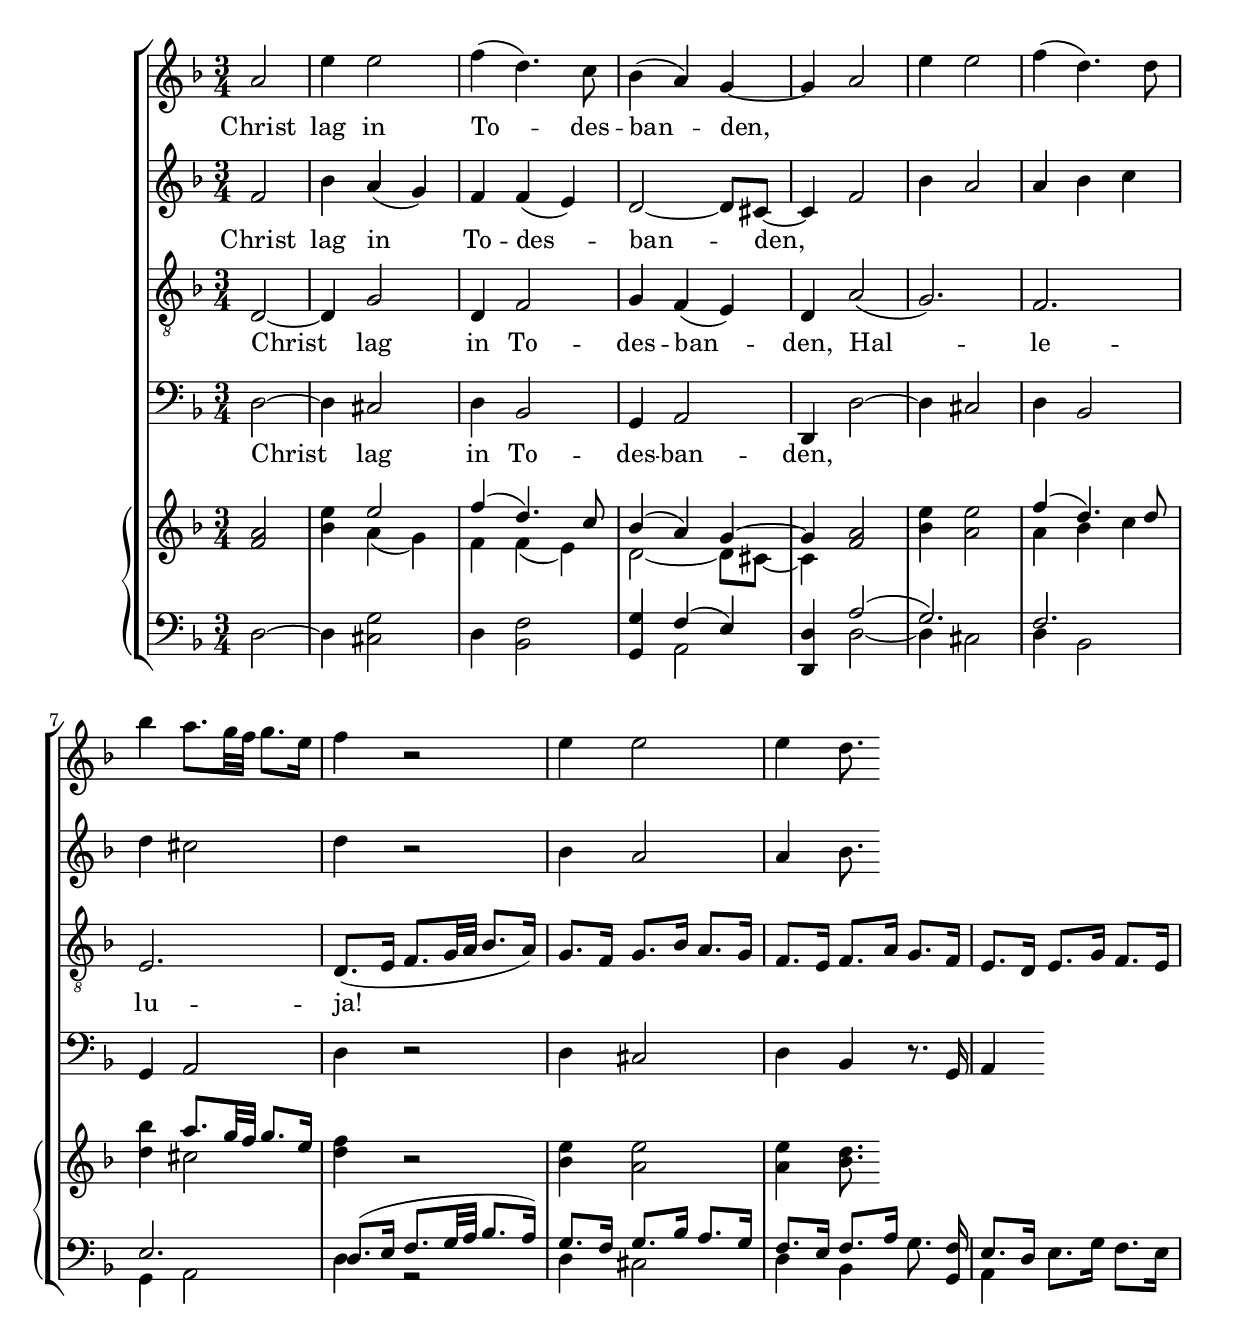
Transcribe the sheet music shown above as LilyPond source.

global = {
  \key d \minor
  \time 3/4
  \dynamicUp
}
sopranonotes = \relative c'' {
\partial2 a2 e'4 e2 f4 (d4.) c8 bes4 (a) g ~ g4
a2 e'4 e2 f4 (d4.) d8 bes'4 a8. g32 f g8. e16 
f4 r2 e4 e2 e4 d8.
}
sopranowords = \lyricmode { 
Christ lag in To -- des -- ban -- den,}
altonotes = \relative c' {
f2 bes4 a4 (g) f f (e) d2 ~ d8 cis8 ~ cis4
f2 bes4 a2 a4 bes c d cis2 
d4 r2 bes4 a2 a4 bes8.
}
altowords = \lyricmode { 
Christ lag in To -- des -- ban -- den,
}
tenornotes = {\relative c { 
  \clef "G_8"
d2 ~ d4 g2 d4 f2 g4 f (e) d4
a'2 (g2.) f e 
d8. ( e16 f8. g32 a bes8. a16) g8. f16 g8. bes16 a8. g16 
f8. e16 f8. a16 g8. f16 e8. d16 e8. g16 f8. e16

}
}
tenorwords = \lyricmode { 
Christ lag in To -- des -- ban -- den,
Hal -- le -- lu -- ja!
}
bassnotes = { \relative c {  \clef bass
d2 ~ d4 cis2 d4 bes2 g4 a2 d,4 
d'2 ~ d4 cis2 d4 bes2 g4 a2 
d4 r2 d4 cis2 d4 bes4 r8. g16 a4
}
}
basswords = \lyricmode { 
Christ lag in To -- des -- ban -- den,

}

\score {
  \new ChoirStaff <<
    \new Staff <<
      \new Voice = "soprano" <<
        \global
        \sopranonotes
      >>
      \lyricsto "soprano" \new Lyrics \sopranowords
    >>
    \new Staff <<
      \new Voice = "alto" <<
        \global
        \altonotes
      >>
      \lyricsto "alto" \new Lyrics \altowords
    >>
    \new Staff <<
      \new Voice = "tenor" <<
        \global
        \tenornotes
      >>
      \lyricsto "tenor" \new Lyrics \tenorwords
    >>
    \new Staff <<
      \new Voice = "bass" <<
        \global
        \bassnotes
      >>
      \lyricsto "bass" \new Lyrics \basswords
>>
    \new PianoStaff <<
      \new Staff <<
        \set Staff.printPartCombineTexts = ##f
        \partcombine
        << \global \sopranonotes >>
        << \global \altonotes >>
      >>
      \new Staff <<
        \clef bass
        \set Staff.printPartCombineTexts = ##f
        \partcombine
        << \global \tenornotes >>
        << \global \bassnotes >>
      >>
>>
>>
      \midi{}
    \layout{}
}